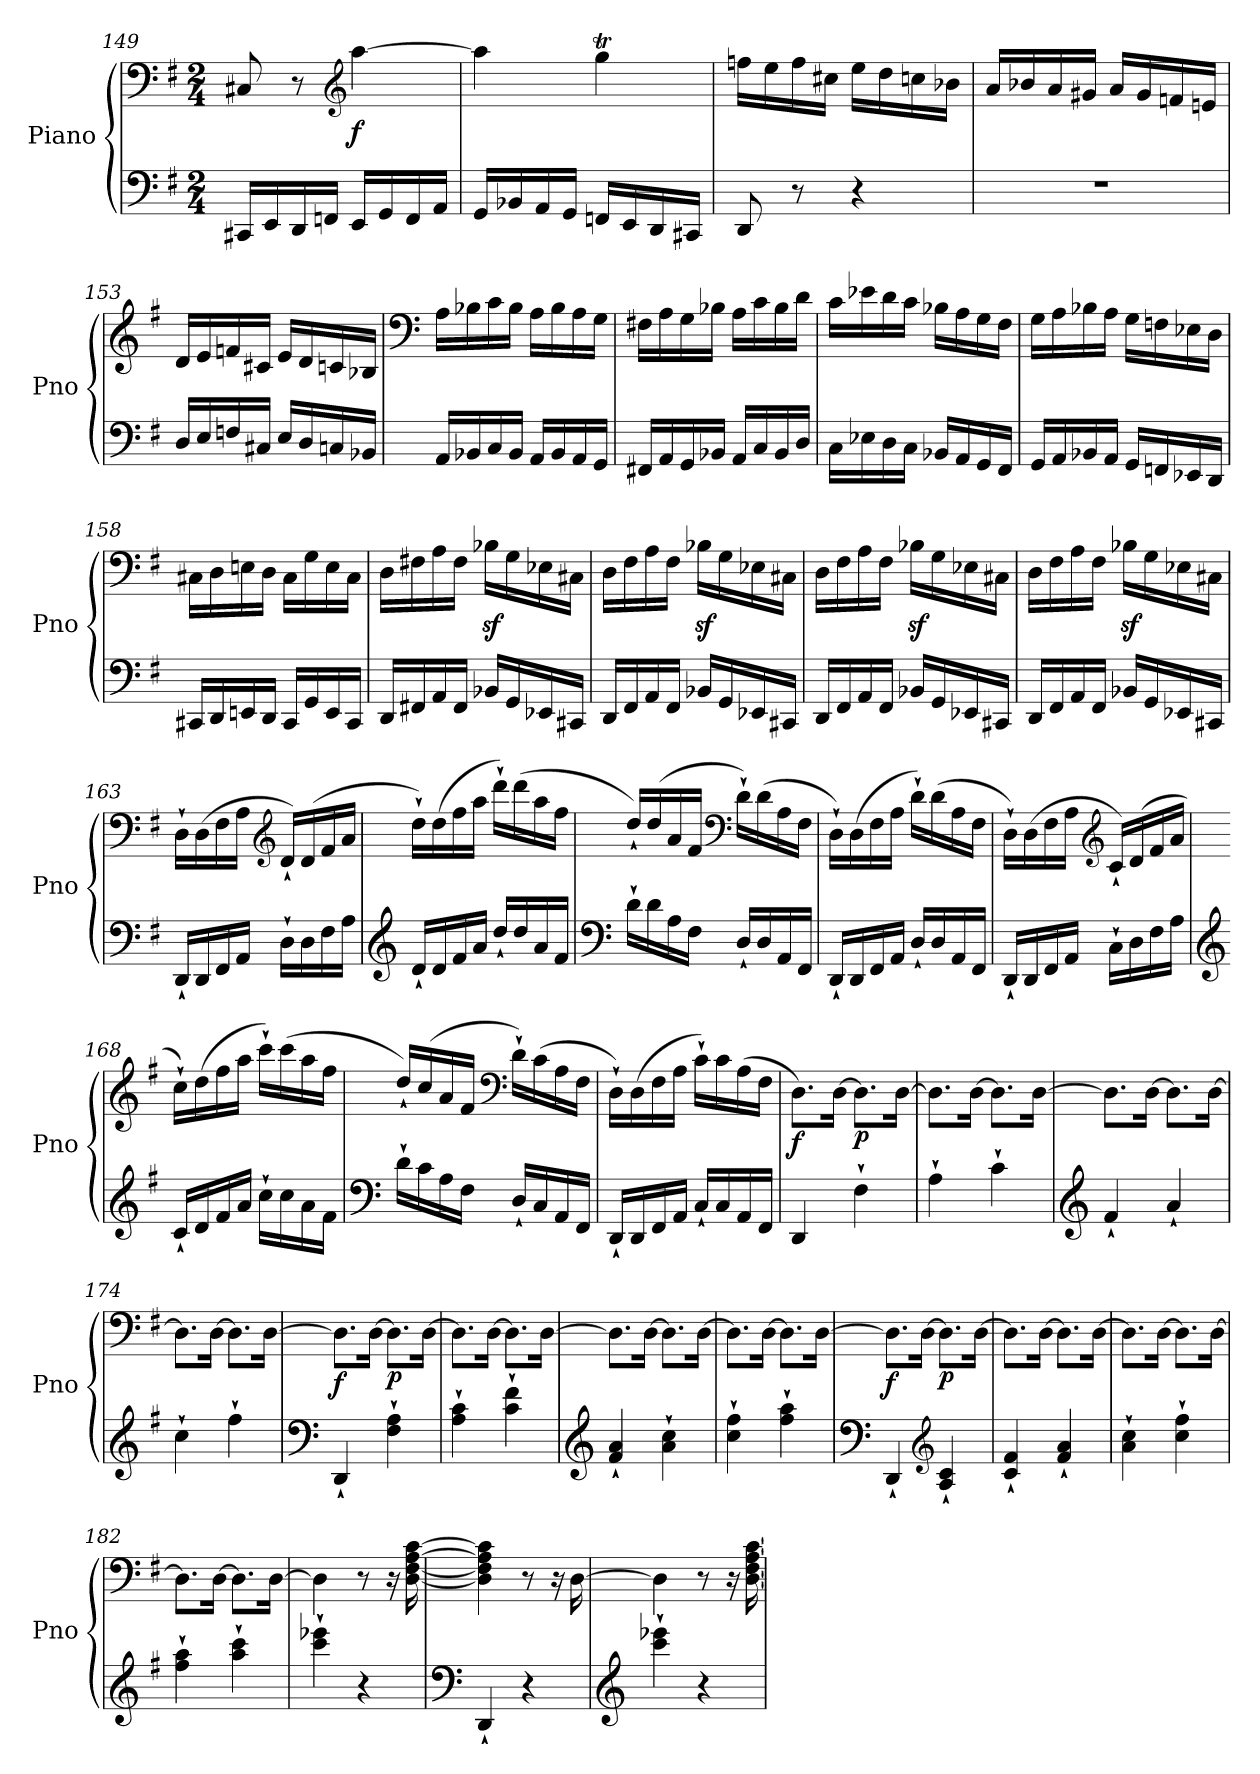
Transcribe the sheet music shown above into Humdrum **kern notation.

**kern	**kern	**dynam
*part1	*part1	*part1
*staff2	*staff1	*staff1/2
*I"Piano	*	*
*I'Pno	*	*
*clefF4	*clefF4	*
*k[f#]	*k[f#]	*
*G:	*G:	*
*M2/4	*M2/4	*
=149	=149	=149
16CC#X/LL	8C#X/	.
16EE/	.	.
16DD/	8r	.
16FFn/JJ	.	.
*	*clefG2	*
!	!	!LO:DY:b
16EE/LL	[4aa\	f
16GG/	.	.
16FF/	.	.
16AA/JJ	.	.
=150	=150	=150
16GG/LL	4aa\]	.
16BB-X/	.	.
16AA/	.	.
16GG/JJ	.	.
16FFn/LL	4ggT\	.
16EE/	.	.
16DD/	.	.
16CC#X/JJ	.	.
!!LO:LB:g=z
=151	=151	=151
8DD/	16ffn\LL	.
.	16ee\	.
8r	16ff\	.
.	16cc#X\JJ	.
4r	16ee\LL	.
.	16dd\	.
.	16ccn\	.
.	16b-X\JJ	.
=152	=152	=152
2r	16a/LL	.
.	16b-X/	.
.	16a/	.
.	16g#X/JJ	.
.	16a/LL	.
.	16g#/	.
.	16fn/	.
.	16en/JJ	.
=153	=153	=153
16D/LL	16d/LL	.
16E/	16e/	.
16Fn/	16fn/	.
16C#X/JJ	16c#X/JJ	.
16E/LL	16e/LL	.
16D/	16d/	.
16Cn/	16cn/	.
16BB-X/JJ	16B-X/JJ	.
=154	=154	=154
*	*clefF4	*
16AA/LL	16A\LL	.
16BB-X/	16B-X\	.
16C/	16c\	.
16BB-/JJ	16B-\JJ	.
16AA/LL	16A\LL	.
16BB-/	16B-\	.
16AA/	16A\	.
16GG/JJ	16G\JJ	.
!!LO:LB:g=z
=155	=155	=155
16FF#X/LL	16F#X\LL	.
16AA/	16A\	.
16GG/	16G\	.
16BB-X/JJ	16B-X\JJ	.
16AA/LL	16A\LL	.
16C/	16c\	.
16BB-/	16B-\	.
16D/JJ	16d\JJ	.
=156	=156	=156
16C\LL	16c\LL	.
16E-X\	16e-X\	.
16D\	16d\	.
16C\JJ	16c\JJ	.
16BB-X/LL	16B-X\LL	.
16AA/	16A\	.
16GG/	16G\	.
16FF#/JJ	16F#\JJ	.
=157	=157	=157
16GG/LL	16G\LL	.
16AA/	16A\	.
16BB-X/	16B-X\	.
16AA/JJ	16A\JJ	.
16GG/LL	16G\LL	.
16FFn/	16Fn\	.
16EE-X/	16E-X\	.
16DD/JJ	16D\JJ	.
=158	=158	=158
16CC#X/LL	16C#X\LL	.
16DD/	16D\	.
16EEn/	16En\	.
16DD/JJ	16D\JJ	.
16CC#/LL	16C#\LL	.
16GG/	16G\	.
16EE/	16E\	.
16CC#/JJ	16C#\JJ	.
!!LO:LB:g=z
=159	=159	=159
16DD/LL	16D\LL	.
16FF#X/	16F#X\	.
16AA/	16A\	.
16FF#/JJ	16F#\JJ	.
16BB-X/LL	16B-Xz<\LL	.
16GG/	16G\	.
16EE-X/	16E-X\	.
16CC#X/JJ	16C#X\JJ	.
=160	=160	=160
16DD/LL	16D\LL	.
16FF#/	16F#\	.
16AA/	16A\	.
16FF#/JJ	16F#\JJ	.
16BB-X/LL	16B-Xz<\LL	.
16GG/	16G\	.
16EE-X/	16E-X\	.
16CC#X/JJ	16C#X\JJ	.
=161	=161	=161
16DD/LL	16D\LL	.
16FF#/	16F#\	.
16AA/	16A\	.
16FF#/JJ	16F#\JJ	.
16BB-X/LL	16B-Xz<\LL	.
16GG/	16G\	.
16EE-X/	16E-X\	.
16CC#X/JJ	16C#X\JJ	.
=162	=162	=162
16DD/LL	16D\LL	.
16FF#/	16F#\	.
16AA/	16A\	.
16FF#/JJ	16F#\JJ	.
16BB-X/LL	16B-Xz<\LL	.
16GG/	16G\	.
16EE-X/	16E-X\	.
16CC#X/JJ	16C#X\JJ	.
!!LO:PB:g=z
=163	=163	=163
16DD`/LL	16D`\LL	.
16DD/	(>16D\	.
16FF#/	16F#\	.
16AA/JJ	16A\JJ	.
*	*clefG2	*
16D`\LL	16d`/LL)	.
16D\	(<16d/	.
16F#\	16f#/	.
16A\JJ	16a/JJ	.
=164	=164	=164
*clefG2	*	*
16d`/LL	16dd`\LL)	.
16d/	(>16dd\	.
16f#/	16ff#\	.
16a/JJ	16aa\JJ	.
16dd`/LL	16ddd`\LL)	.
16dd/	(>16ddd\	.
16a/	16aa\	.
16f#/JJ	16ff#\JJ	.
=165	=165	=165
*clefF4	*	*
16d`\LL	16dd`/LL)	.
16d\	(>16dd/	.
16A\	16a/	.
16F#\JJ	16f#/JJ	.
*	*clefF4	*
16D`/LL	16d`\LL)	.
16D/	(>16d\	.
16AA/	16A\	.
16FF#/JJ	16F#\JJ	.
=166	=166	=166
16DD`/LL	16D`\LL)	.
16DD/	(>16D\	.
16FF#/	16F#\	.
16AA/JJ	16A\JJ	.
16D`/LL	16d`\LL)	.
16D/	(>16d\	.
16AA/	16A\	.
16FF#/JJ	16F#\JJ	.
!!LO:LB:g=z
=167	=167	=167
16DD`/LL	16D`\LL)	.
16DD/	(>16D\	.
16FF#/	16F#\	.
16AA/JJ	16A\JJ	.
*	*clefG2	*
16C`\LL	16c`/LL)	.
16D\	(<16d/	.
16F#\	16f#/	.
16A\JJ	16a/JJ	.
=168	=168	=168
*clefG2	*	*
16c`/LL	16cc`\LL)	.
16d/	(>16dd\	.
16f#/	16ff#\	.
16a/JJ	16aa\JJ	.
16cc`\LL	16ccc`\LL)	.
16cc\	(>16ccc\	.
16a\	16aa\	.
16f#\JJ	16ff#\JJ	.
=169	=169	=169
*clefF4	*	*
16d`\LL	16dd`/LL)	.
16c\	(>16cc/	.
16A\	16a/	.
16F#\JJ	16f#/JJ	.
*	*clefF4	*
16D`/LL	16d`\LL)	.
16C/	(>16c\	.
16AA/	16A\	.
16FF#/JJ	16F#\JJ	.
=170	=170	=170
16DD`/LL	16D`\LL)	.
16DD/	(>16D\	.
16FF#/	16F#\	.
16AA/JJ	16A\JJ	.
16C`/LL	16c`\LL)	.
16C/	16c\	.
16AA/	(>16A\	.
16FF#/JJ	16F#\JJ	.
=171	=171	=171
!	!	!LO:DY:b
4DD/	8.D\L)	f
.	[16D\Jk	.
!	!	!LO:DY:b
4F#`\	8.D\L]	p
.	[16D\Jk	.
!!LO:LB:g=z
=172	=172	=172
4A`\	8.D\L]	.
.	[16D\Jk	.
4c`\	8.D\L]	.
.	[16D\Jk	.
=173	=173	=173
*clefG2	*	*
4f#`/	8.D\L]	.
.	[16D\Jk	.
4a`/	8.D\L]	.
.	[16D\Jk	.
=174	=174	=174
4cc`\	8.D\L]	.
.	[16D\Jk	.
4ff#`\	8.D\L]	.
.	[16D\Jk	.
=175	=175	=175
*clefF4	*	*
!	!	!LO:DY:b
4DD`/	8.D\L]	f
.	[16D\Jk	.
!	!	!LO:DY:b
4F#\` 4A\`	8.D\L]	p
.	[16D\Jk	.
=176	=176	=176
4A\` 4c\`	8.D\L]	.
.	[16D\Jk	.
4c\` 4f#\`	8.D\L]	.
.	[16D\Jk	.
=177	=177	=177
*clefG2	*	*
4f#/` 4a/`	8.D\L]	.
.	[16D\Jk	.
4a\` 4cc\`	8.D\L]	.
.	[16D\Jk	.
=178	=178	=178
4cc\` 4ff#\`	8.D\L]	.
.	[16D\Jk	.
4ff#\` 4aa\`	8.D\L]	.
.	[16D\Jk	.
=179	=179	=179
*clefF4	*	*
!	!	!LO:DY:b
4DD`/	8.D\L]	f
.	[16D\Jk	.
*clefG2	*	*
!	!	!LO:DY:b
4A/` 4c/`	8.D\L]	p
.	[16D\Jk	.
=180	=180	=180
4c/` 4f#/`	8.D\L]	.
.	[16D\Jk	.
4f#/` 4a/`	8.D\L]	.
.	[16D\Jk	.
!!LO:LB:g=z
=181	=181	=181
4a\` 4cc\`	8.D\L]	.
.	[16D\Jk	.
4cc\` 4ff#\`	8.D\L]	.
.	[16D\Jk	.
=182	=182	=182
4ff#\` 4aa\`	8.D\L]	.
.	[16D\Jk	.
4aa\` 4ccc\`	8.D\L]	.
.	[16D\Jk	.
=183	=183	=183
4ccc\` 4eee-X\`	4D\]	.
4r	8r	.
.	16r	.
.	[16D\ [16F#\ [16A\ [16c\	.
=184	=184	=184
*clefF4	*	*
4DD`/	4D\] 4F#\] 4A\] 4c\]	.
4r	8r	.
.	16r	.
.	[16D\	.
=185	=185	=185
*clefG2	*	*
4ccc\` 4eee-X\`	4D\]	.
4r	8r	.
.	16r	.
.	[16D\ [16F#\ [16A\ [16c\	.
=	=	=
*-	*-	*-
